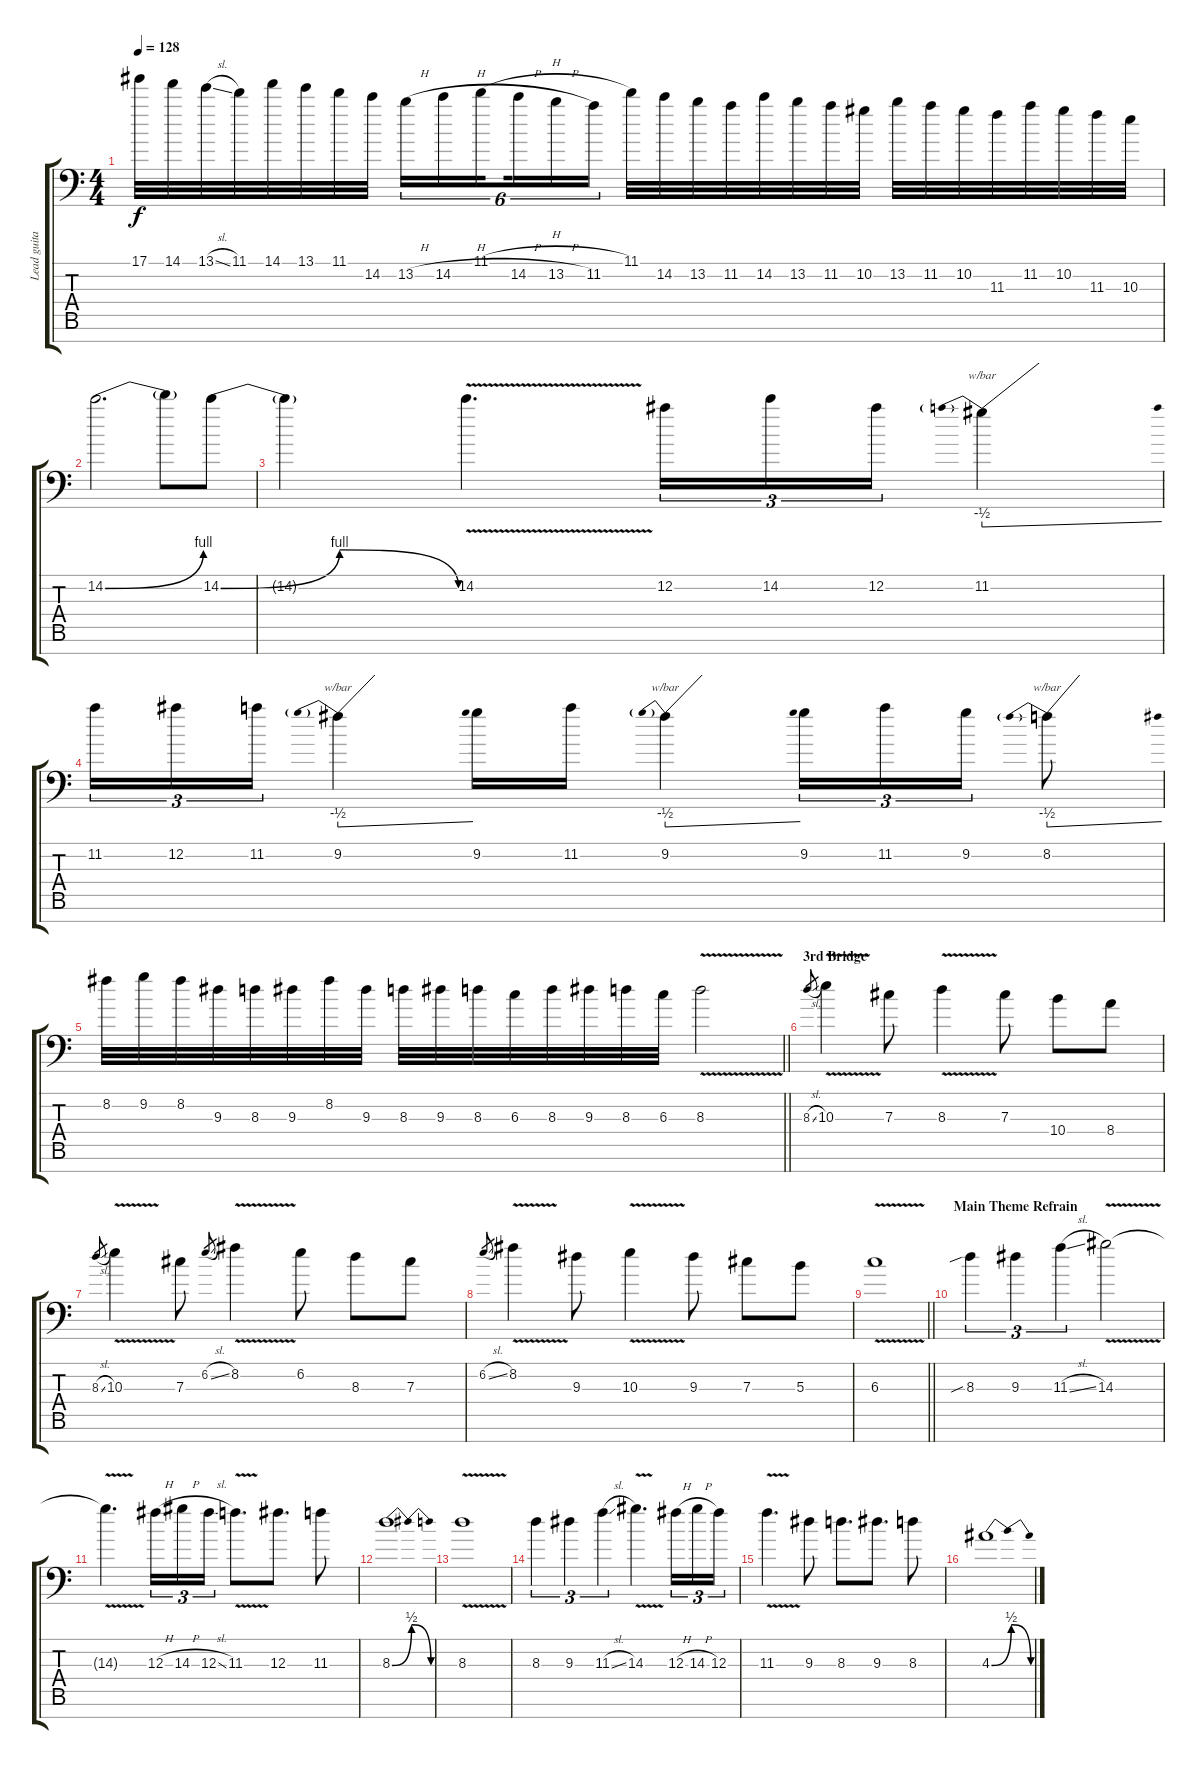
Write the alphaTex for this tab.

\track ("Lead guitar 1" "Lead guita") {instrument overdrivenguitar}
\staff {score tabs}
\tuning (Eb4 Bb3 Gb3 Db3 Ab2 Eb2 Bb1) {hide}
\ts (4 4)
\tempo 128
\clef f4
\ks c
17.1.32{dy f} 14.1.32 13.1{sl}.32 11.1.32 14.1.32 13.1.32 11.1.32 14.2.32 13.2{h}.16{tu (6 4)} 14.2{h}.16{tu (6 4)} 11.1{h}.16{tu (6 4) beam splitsecondary} 14.2{h}.16{tu (6 4)} 13.2{h}.16{tu (6 4)} 11.2.16{tu (6 4)} 11.1.32 14.2.32 13.2.32 11.2.32 14.2.32 13.2.32 11.2.32 10.2.32 13.2.32 11.2.32 10.2.32 11.3.32 11.2.32 10.2.32 11.3.32 10.3.32 |
14.2{be (bend 0 0 60 4)}.2{d} 14.2{t}.8 14.2{be (bendrelease 0 0 30 4 30 4 60 0)}.8 |
14.2{t}.4 14.2{v}.4{d} 12.2.16{tu (3 2)} 14.2.16{tu (3 2)} 12.2.16{tu (3 2)} 11.2.4{tbe (predivedive default 0 -2 60 0)} |
11.2.16{tu (3 2)} 12.2.16{tu (3 2)} 11.2.16{tu (3 2)} 9.2.4{tbe (predivedive default 0 -2 60 0)} 9.2.16 11.2.16 9.2.4{tbe (predivedive default 0 -2 60 0)} 9.2.16{tu (3 2)} 11.2.16{tu (3 2)} 9.2.16{tu (3 2)} 8.2.8{tbe (predivedive default 0 -2 60 0)} |
\barLineRight lightlight
8.2.32 9.2.32 8.2.32 9.3.32 8.3.32 9.3.32 8.2.32 9.3.32 8.3.32 9.3.32 8.3.32 6.3.32 8.3.32 9.3.32 8.3.32 6.3.32 8.3{v}.2 |
\section ("" "3rd Bridge")
8.3{sl}.8{gr} 10.3{v}.4 7.3.8 8.3{v}.4 7.3.8 10.4.8 8.4.8 |
8.3{sl}.8{gr} 10.3{v}.4 7.3.8 6.2{sl}.8{gr} 8.2{v}.4 6.2.8 8.3.8 7.3.8 |
6.2{sl}.8{gr} 8.2{v}.4 9.3.8 10.3{v}.4 9.3.8 7.3.8 5.3.8 |
\barLineRight lightlight
6.3{v}.1 |
\section ("" "Main Theme Refrain")
8.3{sib}.4{tu (3 2)} 9.3.4{tu (3 2)} 11.3{sl}.4{tu (3 2)} 14.3{v}.2 |
14.3{t}.4{d} 12.3{h}.16{tu (3 2)} 14.3{h}.16{tu (3 2)} 12.3{sl}.16{tu (3 2)} 11.3{v}.8{d} 12.3.8{d} 11.3.8 |
8.3{be (bendrelease 0 0 15 2 45 2 60 0)}.1 |
8.3{v}.1 |
8.3.4{tu (3 2)} 9.3.4{tu (3 2)} 11.3{sl}.4{tu (3 2)} 14.3{v}.4{d} 12.3{h}.16{tu (3 2)} 14.3{h}.16{tu (3 2)} 12.3.16{tu (3 2)} |
11.3{v}.4{d} 9.3.8 8.3.8{d} 9.3.8{d} 8.3.8 |
4.3{be (bendrelease 0 0 15 2 45 2 60 0)}.1
